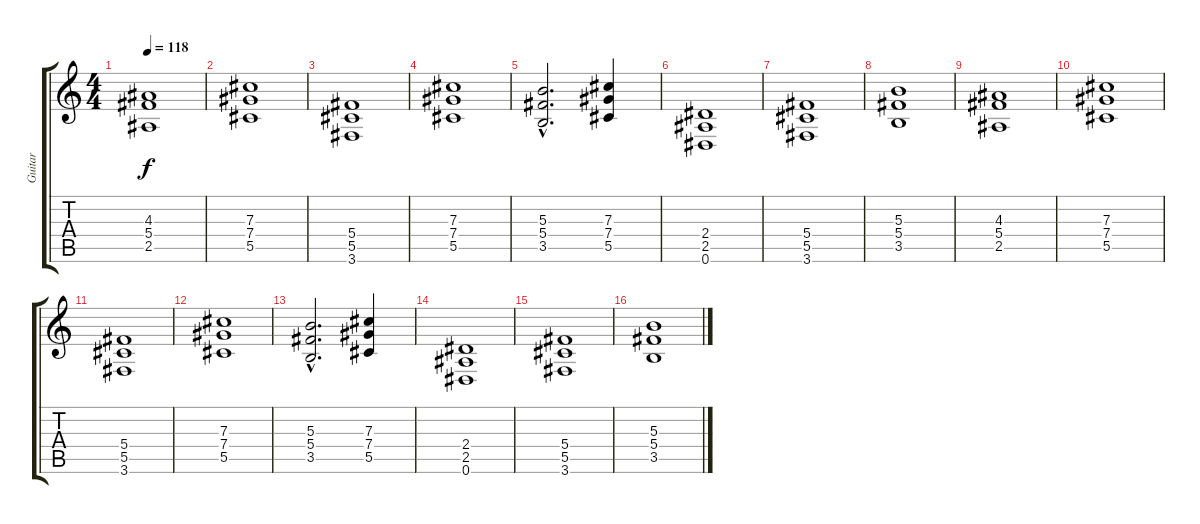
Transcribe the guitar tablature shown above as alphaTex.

\track ("Guitar" "Guitar") {instrument distortionguitar}
\staff {score tabs}
\tuning (Eb4 Bb3 Gb3 Db3 Ab2 Eb2) {hide}
\ts (4 4)
\tempo 118
\clef g2
\ks c
(4.3 5.4 2.5).1{dy f} |
(7.3 7.4 5.5).1 |
(5.4 5.5 3.6).1 |
(7.3 7.4 5.5).1 |
(5.3{hac} 5.4{hac} 3.5{hac}).2{d} (7.3 7.4 5.5).4 |
(2.4 2.5 0.6).1 |
(5.4 5.5 3.6).1 |
(5.3 5.4 3.5).1 |
(4.3 5.4 2.5).1 |
(7.3 7.4 5.5).1 |
(5.4 5.5 3.6).1 |
(7.3 7.4 5.5).1 |
(5.3{hac} 5.4{hac} 3.5{hac}).2{d} (7.3 7.4 5.5).4 |
(2.4 2.5 0.6).1 |
(5.4 5.5 3.6).1 |
(5.3 5.4 3.5).1
